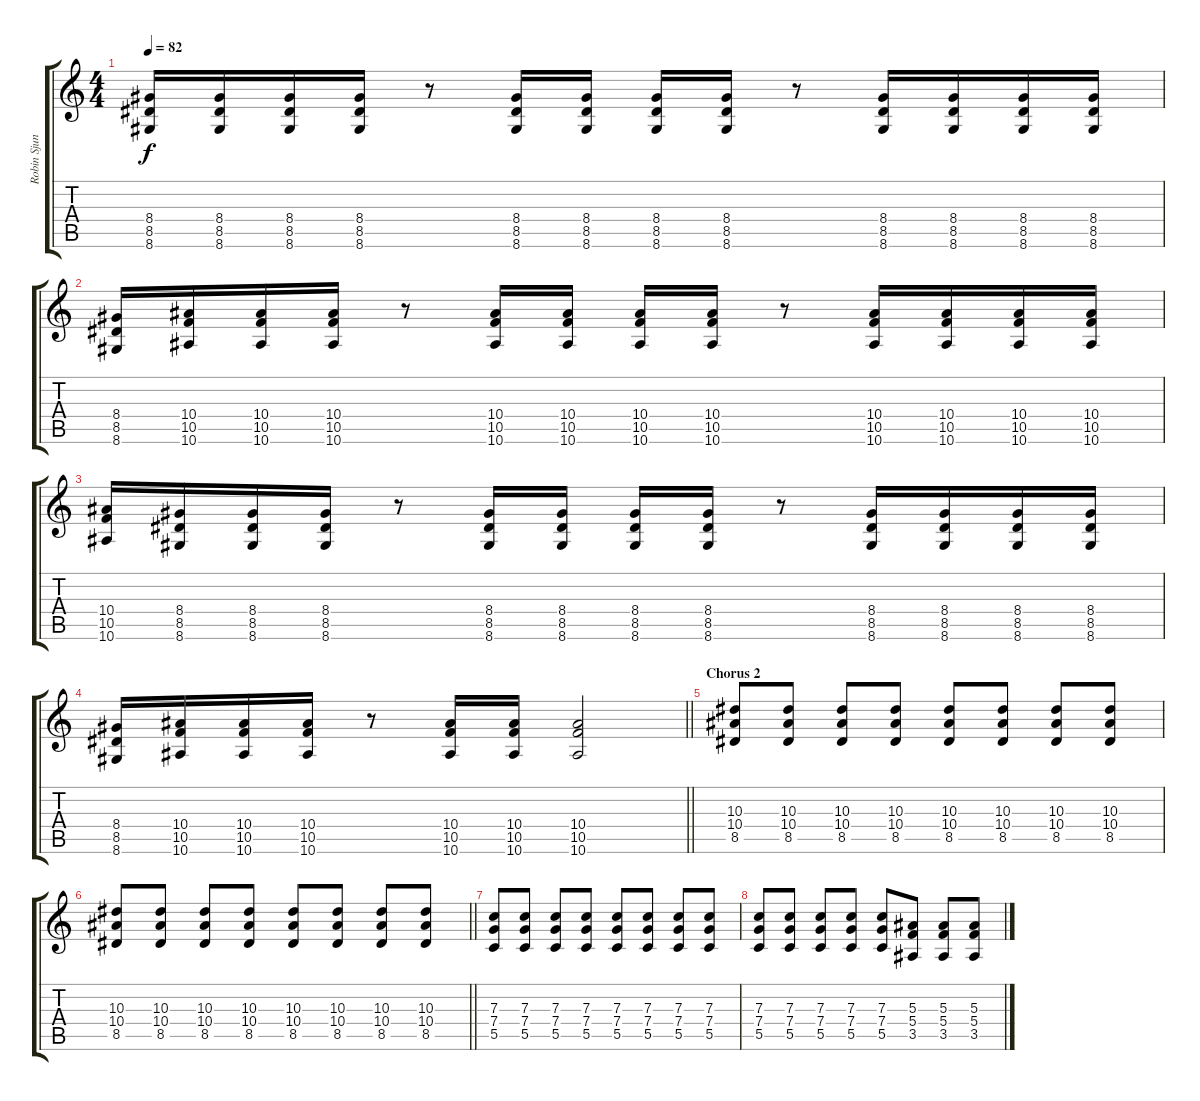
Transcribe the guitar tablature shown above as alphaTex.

\track ("Robin Sjunnesson" "Robin Sjun") {instrument overdrivenguitar}
\staff {score tabs}
\tuning (D4 A3 F3 C3 G2 C2) {hide}
\ts (4 4)
\tempo 82
\clef g2
\ks c
(8.4 8.5 8.6).16{dy f} (8.4 8.5 8.6).16 (8.4 8.5 8.6).16 (8.4 8.5 8.6).16 r.8 (8.4 8.5 8.6).16 (8.4 8.5 8.6).16 (8.4 8.5 8.6).16 (8.4 8.5 8.6).16 r.8 (8.4 8.5 8.6).16 (8.4 8.5 8.6).16 (8.4 8.5 8.6).16 (8.4 8.5 8.6).16 |
(8.4 8.5 8.6).16 (10.4 10.5 10.6).16 (10.4 10.5 10.6).16 (10.4 10.5 10.6).16 r.8 (10.4 10.5 10.6).16 (10.4 10.5 10.6).16 (10.4 10.5 10.6).16 (10.4 10.5 10.6).16 r.8 (10.4 10.5 10.6).16 (10.4 10.5 10.6).16 (10.4 10.5 10.6).16 (10.4 10.5 10.6).16 |
(10.4 10.5 10.6).16 (8.4 8.5 8.6).16 (8.4 8.5 8.6).16 (8.4 8.5 8.6).16 r.8 (8.4 8.5 8.6).16 (8.4 8.5 8.6).16 (8.4 8.5 8.6).16 (8.4 8.5 8.6).16 r.8 (8.4 8.5 8.6).16 (8.4 8.5 8.6).16 (8.4 8.5 8.6).16 (8.4 8.5 8.6).16 |
\barLineRight lightlight
(8.4 8.5 8.6).16 (10.4 10.5 10.6).16 (10.4 10.5 10.6).16 (10.4 10.5 10.6).16 r.8 (10.4 10.5 10.6).16 (10.4 10.5 10.6).16 (10.4 10.5 10.6).2 |
\section ("" "Chorus 2")
(10.3 10.4 8.5).8 (10.3 10.4 8.5).8 (10.3 10.4 8.5).8 (10.3 10.4 8.5).8 (10.3 10.4 8.5).8 (10.3 10.4 8.5).8 (10.3 10.4 8.5).8 (10.3 10.4 8.5).8 |
\barLineRight lightlight
(10.3 10.4 8.5).8 (10.3 10.4 8.5).8 (10.3 10.4 8.5).8 (10.3 10.4 8.5).8 (10.3 10.4 8.5).8 (10.3 10.4 8.5).8 (10.3 10.4 8.5).8 (10.3 10.4 8.5).8 |
(7.3 7.4 5.5).8 (7.3 7.4 5.5).8 (7.3 7.4 5.5).8 (7.3 7.4 5.5).8 (7.3 7.4 5.5).8 (7.3 7.4 5.5).8 (7.3 7.4 5.5).8 (7.3 7.4 5.5).8 |
(7.3 7.4 5.5).8 (7.3 7.4 5.5).8 (7.3 7.4 5.5).8 (7.3 7.4 5.5).8 (7.3 7.4 5.5).8 (5.3 5.4 3.5).8 (5.3 5.4 3.5).8 (5.3 5.4 3.5).8
